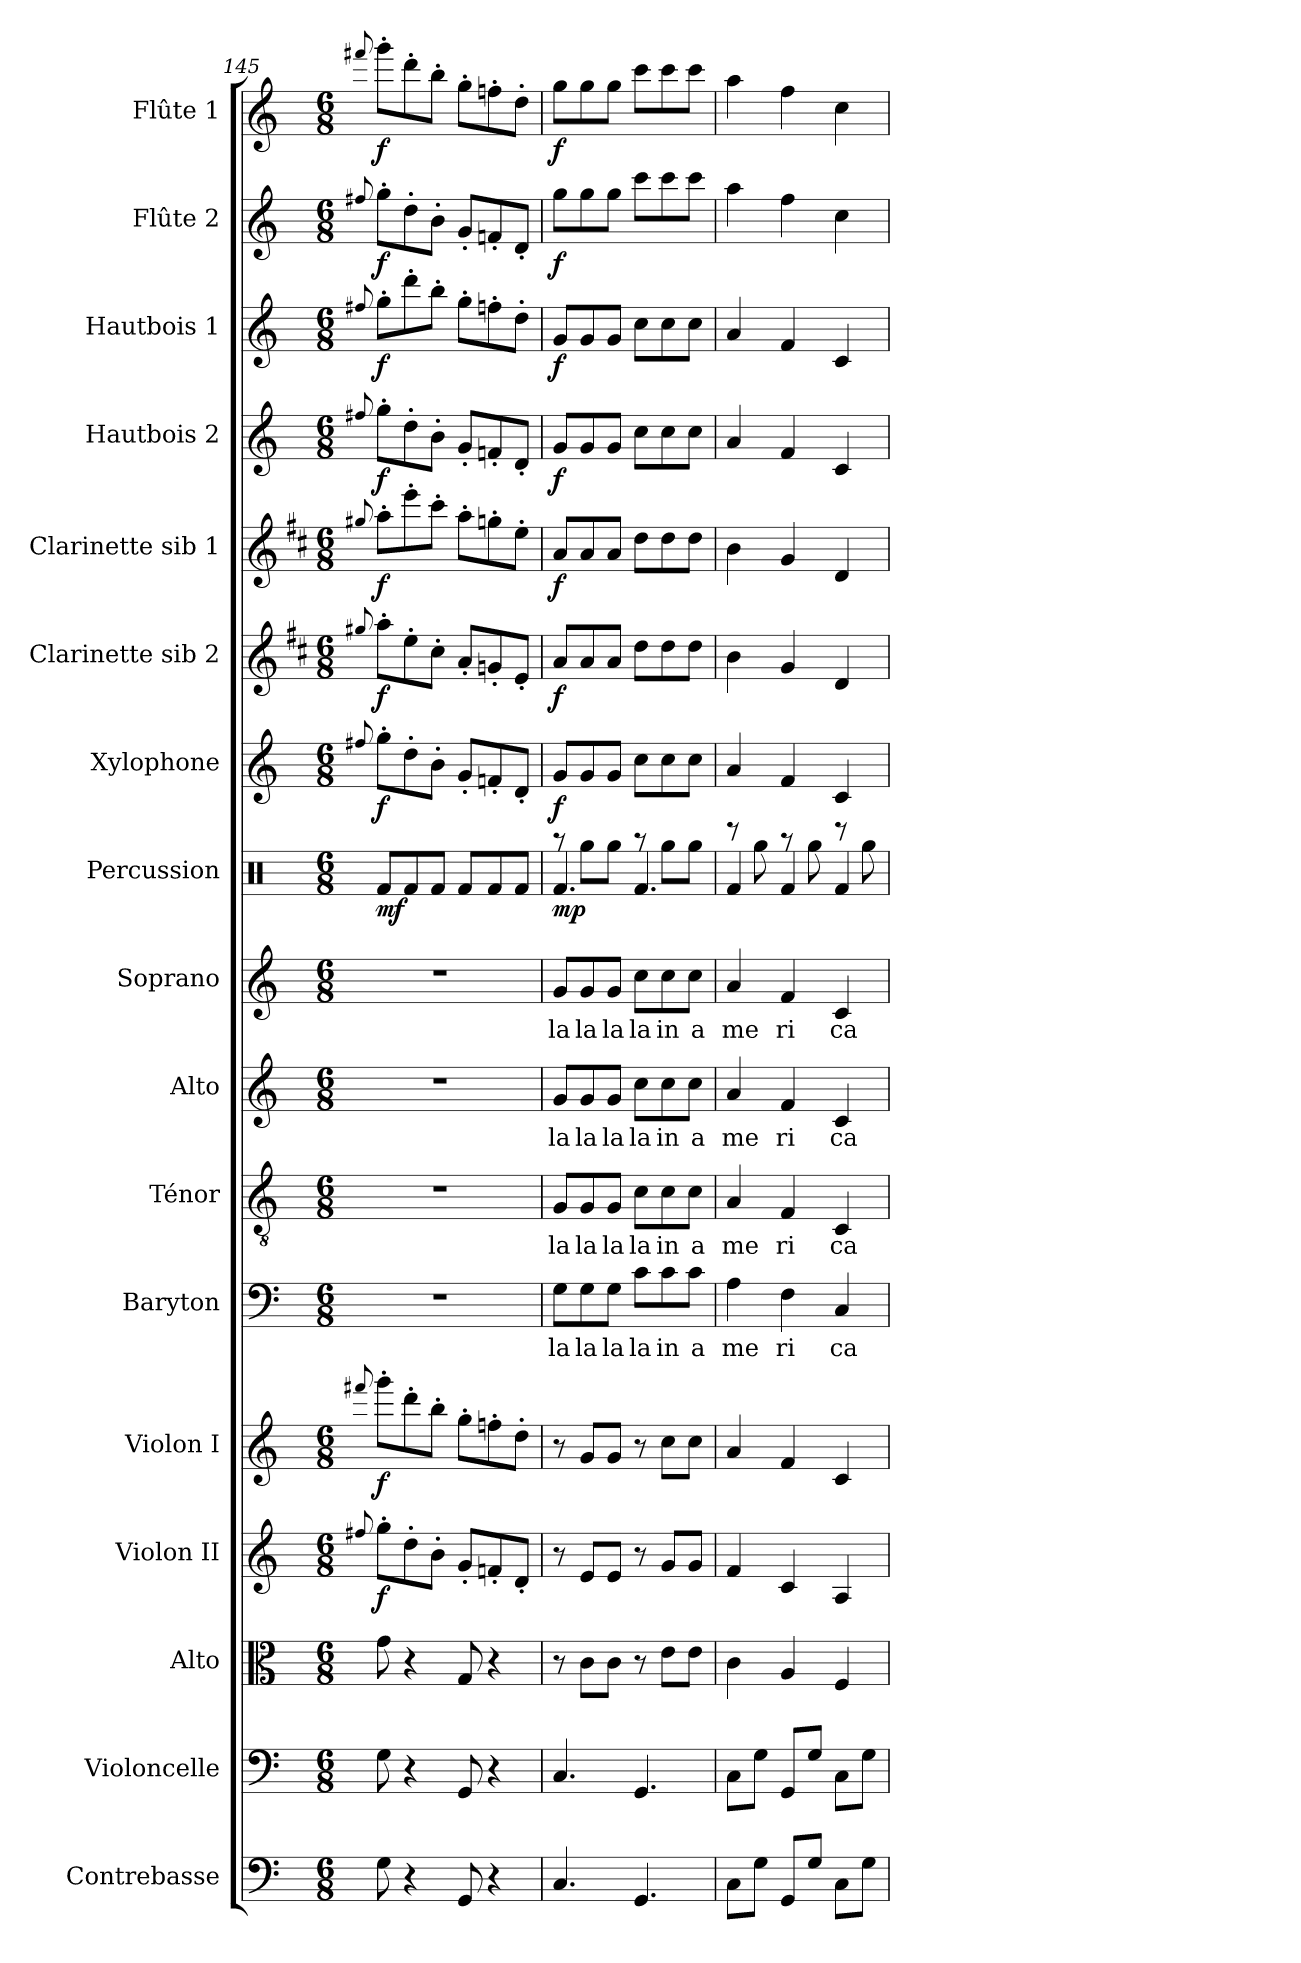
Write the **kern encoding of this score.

**kern	**kern	**kern	**kern	**dynam	**kern	**dynam	**kern	**text	**kern	**text	**kern	**text	**kern	**text	**kern	**dynam	**kern	**dynam	**kern	**dynam	**kern	**dynam	**kern	**dynam	**kern	**dynam	**kern	**dynam	**kern	**dynam
*part17	*part16	*part15	*part14	*part14	*part13	*part13	*part12	*part12	*part11	*part11	*part10	*part10	*part9	*part9	*part8	*part8	*part7	*part7	*part6	*part6	*part5	*part5	*part4	*part4	*part3	*part3	*part2	*part2	*part1	*part1
*staff17	*staff16	*staff15	*staff14	*staff14	*staff13	*staff13	*staff12	*staff12	*staff11	*staff11	*staff10	*staff10	*staff9	*staff9	*staff8	*staff8	*staff7	*staff7	*staff6	*staff6	*staff5	*staff5	*staff4	*staff4	*staff3	*staff3	*staff2	*staff2	*staff1	*staff1
*I"Contrebasse	*I"Violoncelle	*I"Alto	*I"Violon II	*	*I"Violon I	*	*I"Baryton	*	*I"Ténor	*	*I"Alto	*	*I"Soprano	*	*I"Percussion	*	*I"Xylophone	*	*I"Clarinette sib 2	*	*I"Clarinette sib 1	*	*I"Hautbois 2	*	*I"Hautbois 1	*	*I"Flûte 2	*	*I"Flûte 1	*
*I'Cb.	*I'Vc.	*I'A	*I'Vln. II	*	*I'Vln. I	*	*I'Bar.	*	*I'T	*	*I'A	*	*I'S	*	*I'Perc.	*	*I'Xyl.	*	*I'Cl. Sib 2	*	*I'Cl. Sib 1	*	*I'Hb. 2	*	*I'Hb. 1	*	*I'Fl. 2	*	*I'Fl. 1	*
!!LO:PB:g=z
*clefF4	*clefF4	*clefC3	*clefG2	*	*clefG2	*	*clefF4	*	*clefGv2	*	*clefG2	*	*clefG2	*	*clefX	*	*clefG2	*	*clefG2	*	*clefG2	*	*clefG2	*	*clefG2	*	*clefG2	*	*clefG2	*
*ITrd7c12	*	*	*	*	*	*	*	*	*	*	*	*	*	*	*	*	*	*	*ITrd1c2	*	*ITrd1c2	*	*	*	*	*	*	*	*	*
*k[]	*k[]	*k[]	*k[]	*	*k[]	*	*k[]	*	*k[]	*	*k[]	*	*k[]	*	*k[]	*	*k[]	*	*k[]	*	*k[]	*	*k[]	*	*k[]	*	*k[]	*	*k[]	*
*C:	*C:	*C:	*C:	*	*C:	*	*C:	*	*C:	*	*C:	*	*C:	*	*C:	*	*C:	*	*C:	*	*C:	*	*C:	*	*C:	*	*C:	*	*C:	*
*M6/8	*M6/8	*M6/8	*M6/8	*	*M6/8	*	*M6/8	*	*M6/8	*	*M6/8	*	*M6/8	*	*M6/8	*	*M6/8	*	*M6/8	*	*M6/8	*	*M6/8	*	*M6/8	*	*M6/8	*	*M6/8	*
=145	=145	=145	=145	=145	=145	=145	=145	=145	=145	=145	=145	=145	=145	=145	=145	=145	=145	=145	=145	=145	=145	=145	=145	=145	=145	=145	=145	=145	=145	=145
.	.	.	8qqff#X/	.	8qqfff#X/	.	.	.	.	.	.	.	.	.	.	.	8qqff#X/	.	8qqff#X/	.	8qqff#X/	.	8qqff#X/	.	8qqff#X/	.	8qqff#X/	.	8qqfff#X/	.
!	!	!	!	!LO:DY:b	!	!LO:DY:b	!	!	!	!	!	!	!	!	!	!LO:DY:b	!	!LO:DY:b	!	!LO:DY:b	!	!LO:DY:b	!	!LO:DY:b	!	!LO:DY:b	!	!LO:DY:b	!	!LO:DY:b
8GG\	8G\	8g\	8gg'>\L	f	8ggg'>\L	f	2.r	.	2.r	.	2.r	.	2.r	.	8Rf/L	mf	8gg'>\L	f	8gg'>\L	f	8gg'>\L	f	8gg'>\L	f	8gg'>\L	f	8gg'>\L	f	8ggg'>\L	f
4r	4r	4r	8dd'>\	.	8ddd'>\	.	.	.	.	.	.	.	.	.	8Rf/	.	8dd'>\	.	8dd'>\	.	8ddd'>\	.	8dd'>\	.	8ddd'>\	.	8dd'>\	.	8ddd'>\	.
.	.	.	8b'>\J	.	8bb'>\J	.	.	.	.	.	.	.	.	.	8Rf/J	.	8b'>\J	.	8b'>\J	.	8bb'>\J	.	8b'>\J	.	8bb'>\J	.	8b'>\J	.	8bb'>\J	.
8GGG/	8GG/	8G/	8g'</L	.	8gg'>\L	.	.	.	.	.	.	.	.	.	8Rf/L	.	8g'</L	.	8g'</L	.	8gg'>\L	.	8g'</L	.	8gg'>\L	.	8g'</L	.	8gg'>\L	.
4r	4r	4r	8fn'</	.	8ffn'>\	.	.	.	.	.	.	.	.	.	8Rf/	.	8fn'</	.	8fn'</	.	8ffn'>\	.	8fn'</	.	8ffn'>\	.	8fn'</	.	8ffn'>\	.
.	.	.	8d'</J	.	8dd'>\J	.	.	.	.	.	.	.	.	.	8Rf/J	.	8d'</J	.	8d'</J	.	8dd'>\J	.	8d'</J	.	8dd'>\J	.	8d'</J	.	8dd'>\J	.
=146	=146	=146	=146	=146	=146	=146	=146	=146	=146	=146	=146	=146	=146	=146	=146	=146	=146	=146	=146	=146	=146	=146	=146	=146	=146	=146	=146	=146	=146	=146
!	!	!	!	!	!	!	!	!LO:LY:b	!	!LO:LY:b	!	!LO:LY:b	!	!LO:LY:b	!	!LO:DY:b	!	!LO:DY:b	!	!LO:DY:b	!	!LO:DY:b	!	!LO:DY:b	!	!LO:DY:b	!	!LO:DY:b	!	!LO:DY:b
*	*	*	*	*	*	*	*	*	*	*	*	*	*	*	*^	*	*	*	*	*	*	*	*	*	*	*	*	*	*	*
4.CC/	4.C/	8r	8r	.	8r	.	8G\L	la	8G/L	la	8g/L	la	8g/L	la	4.Rf/	8raa	mp	8g/L	f	8g/L	f	8g/L	f	8g/L	f	8g/L	f	8gg\L	f	8gg\L	f
!	!	!	!	!	!	!	!	!LO:LY:b	!	!LO:LY:b	!	!LO:LY:b	!	!LO:LY:b	!	!	!	!	!	!	!	!	!	!	!	!	!	!	!	!	!
.	.	8c\L	8e/L	.	8g/L	.	8G\	la	8G/	la	8g/	la	8g/	la	.	8Rgg\L	.	8g/	.	8g/	.	8g/	.	8g/	.	8g/	.	8gg\	.	8gg\	.
!	!	!	!	!	!	!	!	!LO:LY:b	!	!LO:LY:b	!	!LO:LY:b	!	!LO:LY:b	!	!	!	!	!	!	!	!	!	!	!	!	!	!	!	!	!
.	.	8c\J	8e/J	.	8g/J	.	8G\J	la	8G/J	la	8g/J	la	8g/J	la	.	8Rgg\J	.	8g/J	.	8g/J	.	8g/J	.	8g/J	.	8g/J	.	8gg\J	.	8gg\J	.
!	!	!	!	!	!	!	!	!LO:LY:b	!	!LO:LY:b	!	!LO:LY:b	!	!LO:LY:b	!	!	!	!	!	!	!	!	!	!	!	!	!	!	!	!	!
4.GGG/	4.GG/	8r	8r	.	8r	.	8c\L	la	8c\L	la	8cc\L	la	8cc\L	la	4.Rf/	8rgg	.	8cc\L	.	8cc\L	.	8cc\L	.	8cc\L	.	8cc\L	.	8ccc\L	.	8ccc\L	.
!	!	!	!	!	!	!	!	!LO:LY:b	!	!LO:LY:b	!	!LO:LY:b	!	!LO:LY:b	!	!	!	!	!	!	!	!	!	!	!	!	!	!	!	!	!
.	.	8e\L	8g/L	.	8cc\L	.	8c\	in	8c\	in	8cc\	in	8cc\	in	.	8Rgg\L	.	8cc\	.	8cc\	.	8cc\	.	8cc\	.	8cc\	.	8ccc\	.	8ccc\	.
!	!	!	!	!	!	!	!	!LO:LY:b	!	!LO:LY:b	!	!LO:LY:b	!	!LO:LY:b	!	!	!	!	!	!	!	!	!	!	!	!	!	!	!	!	!
.	.	8e\J	8g/J	.	8cc\J	.	8c\J	a	8c\J	a	8cc\J	a	8cc\J	a	.	8Rgg\J	.	8cc\J	.	8cc\J	.	8cc\J	.	8cc\J	.	8cc\J	.	8ccc\J	.	8ccc\J	.
=147	=147	=147	=147	=147	=147	=147	=147	=147	=147	=147	=147	=147	=147	=147	=147	=147	=147	=147	=147	=147	=147	=147	=147	=147	=147	=147	=147	=147	=147	=147	=147
!	!	!	!	!	!	!	!	!LO:LY:b	!	!LO:LY:b	!	!LO:LY:b	!	!LO:LY:b	!	!	!	!	!	!	!	!	!	!	!	!	!	!	!	!	!
8CC\L	8C\L	4c\	4f/	.	4a/	.	4A\	me	4A/	me	4a/	me	4a/	me	4Rf/	8rbb	.	4a/	.	4a\	.	4a\	.	4a/	.	4a/	.	4aa\	.	4aa\	.
8GG\J	8G\J	.	.	.	.	.	.	.	.	.	.	.	.	.	.	8Rgg\	.	.	.	.	.	.	.	.	.	.	.	.	.	.	.
!	!	!	!	!	!	!	!	!LO:LY:b	!	!LO:LY:b	!	!LO:LY:b	!	!LO:LY:b	!	!	!	!	!	!	!	!	!	!	!	!	!	!	!	!	!
8GGG/L	8GG/L	4A/	4c/	.	4f/	.	4F\	ri	4F/	ri	4f/	ri	4f/	ri	4Rf/	8raa	.	4f/	.	4f/	.	4f/	.	4f/	.	4f/	.	4ff\	.	4ff\	.
8GG/J	8G/J	.	.	.	.	.	.	.	.	.	.	.	.	.	.	8Rgg\	.	.	.	.	.	.	.	.	.	.	.	.	.	.	.
!	!	!	!	!	!	!	!	!LO:LY:b	!	!LO:LY:b	!	!LO:LY:b	!	!LO:LY:b	!	!	!	!	!	!	!	!	!	!	!	!	!	!	!	!	!
8CC\L	8C\L	4F/	4A/	.	4c/	.	4C/	ca	4C/	ca	4c/	ca	4c/	ca	4Rf/	8rbb	.	4c/	.	4c/	.	4c/	.	4c/	.	4c/	.	4cc\	.	4cc\	.
8GG\J	8G\J	.	.	.	.	.	.	.	.	.	.	.	.	.	.	8Rgg\	.	.	.	.	.	.	.	.	.	.	.	.	.	.	.
*	*	*	*	*	*	*	*	*	*	*	*	*	*	*	*v	*v	*	*	*	*	*	*	*	*	*	*	*	*	*	*	*
=	=	=	=	=	=	=	=	=	=	=	=	=	=	=	=	=	=	=	=	=	=	=	=	=	=	=	=	=	=	=
*-	*-	*-	*-	*-	*-	*-	*-	*-	*-	*-	*-	*-	*-	*-	*-	*-	*-	*-	*-	*-	*-	*-	*-	*-	*-	*-	*-	*-	*-	*-
